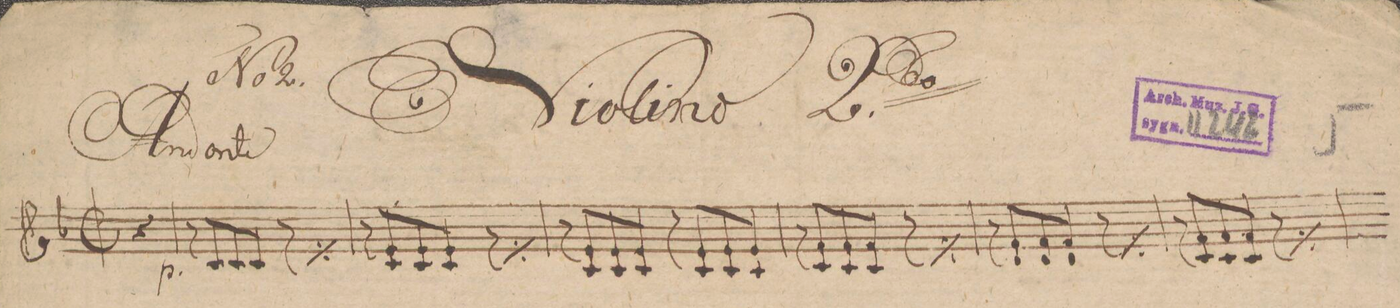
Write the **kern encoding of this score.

**kern	**dynam
*I"Violino 2.do	*
*clefG2	*
*k[b-]	*
*met(c|)	*
*M2/2	*
4r	.
=1	=1
8r	p
8c/L	.
8c/	.
8c/J	.
8r	.
*rep	*
8c/L	.
8c/	.
8c/J	.
*Xrep	*
=2	=2
8r	.
8c/L 8e/	.
8c/ 8e/	.
8c/J 8e/	.
8r	.
*rep	*
8c/L 8e/	.
8c/ 8e/	.
8c/J 8e/	.
*Xrep	*
=3	=3
8r	.
8c/L 8e/	.
8c/ 8e/	.
8c/J 8e/	.
8r	.
8c/L 8e/	.
8c/ 8e/	.
8c/J 8e/	.
=4	=4
8r	.
8c/L 8f/	.
8c/ 8f/	.
8c/J 8f/	.
8r	.
*rep	*
8c/L 8f/	.
8c/ 8f/	.
8c/J 8f/	.
*Xrep	*
=5	=5
8r	.
8d/L 8f/	.
8d/ 8f/	.
8d/J 8f/	.
8r	.
*rep	*
8d/L 8f/	.
8d/ 8f/	.
8d/J 8f/	.
*Xrep	*
=6	=6
8r	.
8c/L 8f/	.
8c/ 8f/	.
8c/J 8f/	.
8r	.
*rep	*
8c/L 8f/	.
8c/ 8f/	.
8c/J 8f/	.
*Xrep	*
=7	=7
*-	*-
